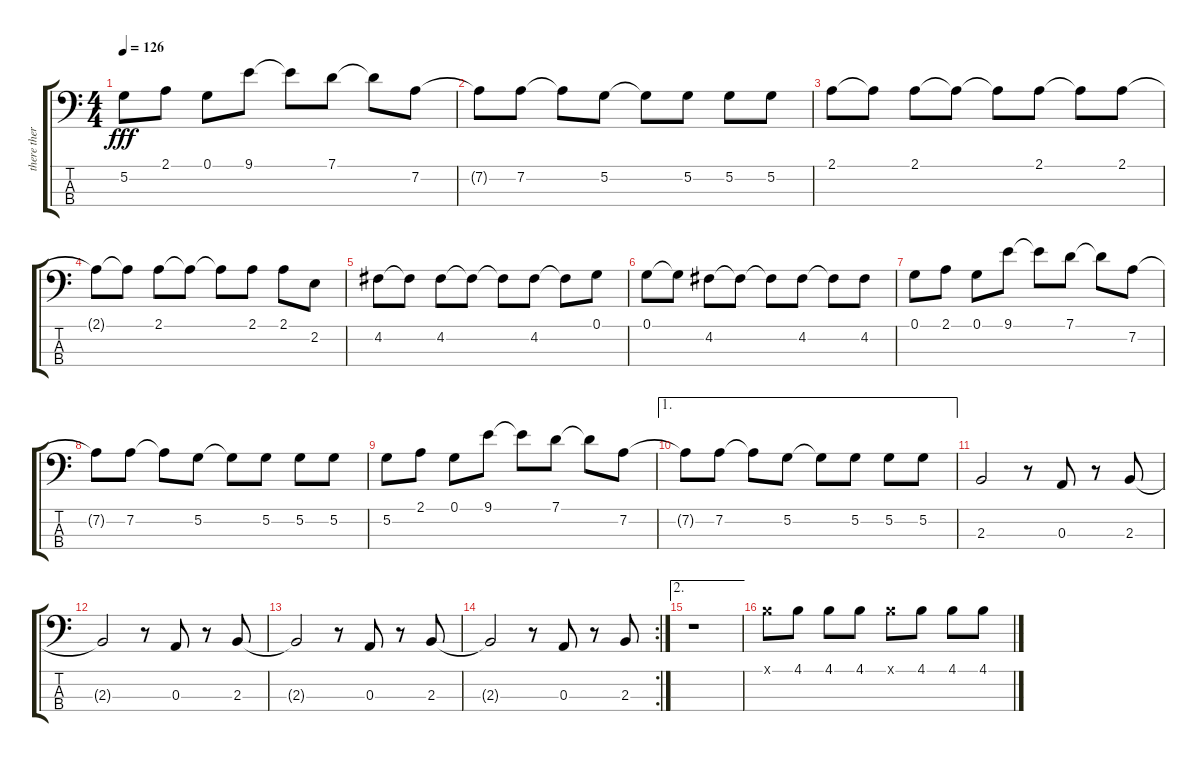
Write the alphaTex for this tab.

\track ("there there - 2+2=5 bass" "there ther") {instrument electricbasspick}
\staff {score tabs}
\tuning (G2 D2 A1 E1) {hide}
\ts (4 4)
\tempo 126
\clef f4
\ks c
5.2.8{dy fff} 2.1.8 0.1.8 9.1.8 9.1{t}.8 7.1.8 7.1{t}.8 7.2.8 |
7.2{t}.8 7.2.8 7.2{t}.8 5.2.8 5.2{t}.8 5.2.8 5.2.8 5.2.8 |
2.1.8 2.1{t}.8 2.1.8 2.1{t}.8 2.1{t}.8 2.1.8 2.1{t}.8 2.1.8 |
2.1{t}.8 2.1{t}.8 2.1.8 2.1{t}.8 2.1{t}.8 2.1.8 2.1.8 2.2.8 |
4.2.8 4.2{t}.8 4.2.8 4.2{t}.8 4.2{t}.8 4.2.8 4.2{t}.8 0.1.8 |
0.1.8 0.1{t}.8 4.2.8 4.2{t}.8 4.2{t}.8 4.2.8 4.2{t}.8 4.2.8 |
0.1.8 2.1.8 0.1.8 9.1.8 9.1{t}.8 7.1.8 7.1{t}.8 7.2.8 |
7.2{t}.8 7.2.8 7.2{t}.8 5.2.8 5.2{t}.8 5.2.8 5.2.8 5.2.8 |
5.2.8 2.1.8 0.1.8 9.1.8 9.1{t}.8 7.1.8 7.1{t}.8 7.2.8 |
\ae 1
7.2{t}.8 7.2.8 7.2{t}.8 5.2.8 5.2{t}.8 5.2.8 5.2.8 5.2.8 |
2.3.2 r.8 0.3.8 r.8 2.3.8 |
2.3{t}.2 r.8 0.3.8 r.8 2.3.8 |
2.3{t}.2 r.8 0.3.8 r.8 2.3.8 |
\rc 2
2.3{t}.2 r.8 0.3.8 r.8 2.3.8 |
\ae 2
r.1 |
4.1{x}.8 4.1.8 4.1.8 4.1.8 4.1{x}.8 4.1.8 4.1.8 4.1.8
